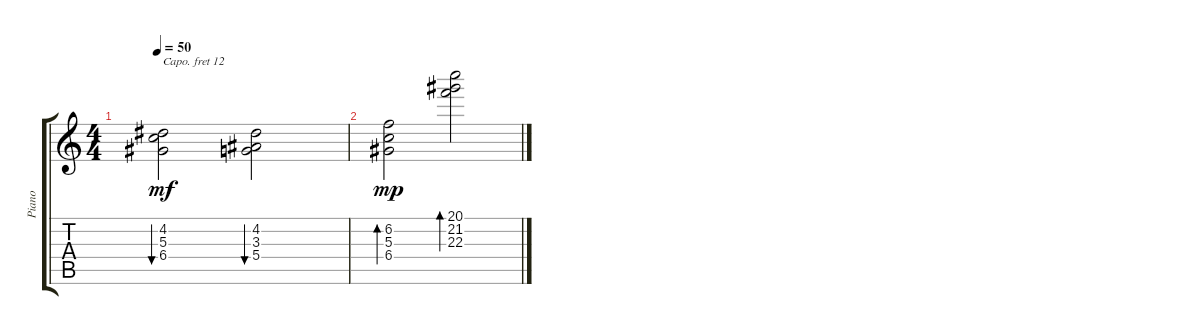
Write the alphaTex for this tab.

\track ("Piano" "Piano") {instrument acousticgrandpiano}
\staff {score tabs}
\capo 12
\tuning (E4 B3 G3 D3 A2 E2) {hide}
\ts (4 4)
\tempo 50
\clef g2
\ks c
(4.2 5.3 6.4).2{bu 120 dy mf} (4.2 3.3 5.4).2{bu 120} |
(6.2 5.3 6.4).2{bd 120 dy mp} (20.1 21.2 22.3).2{bd 120}
